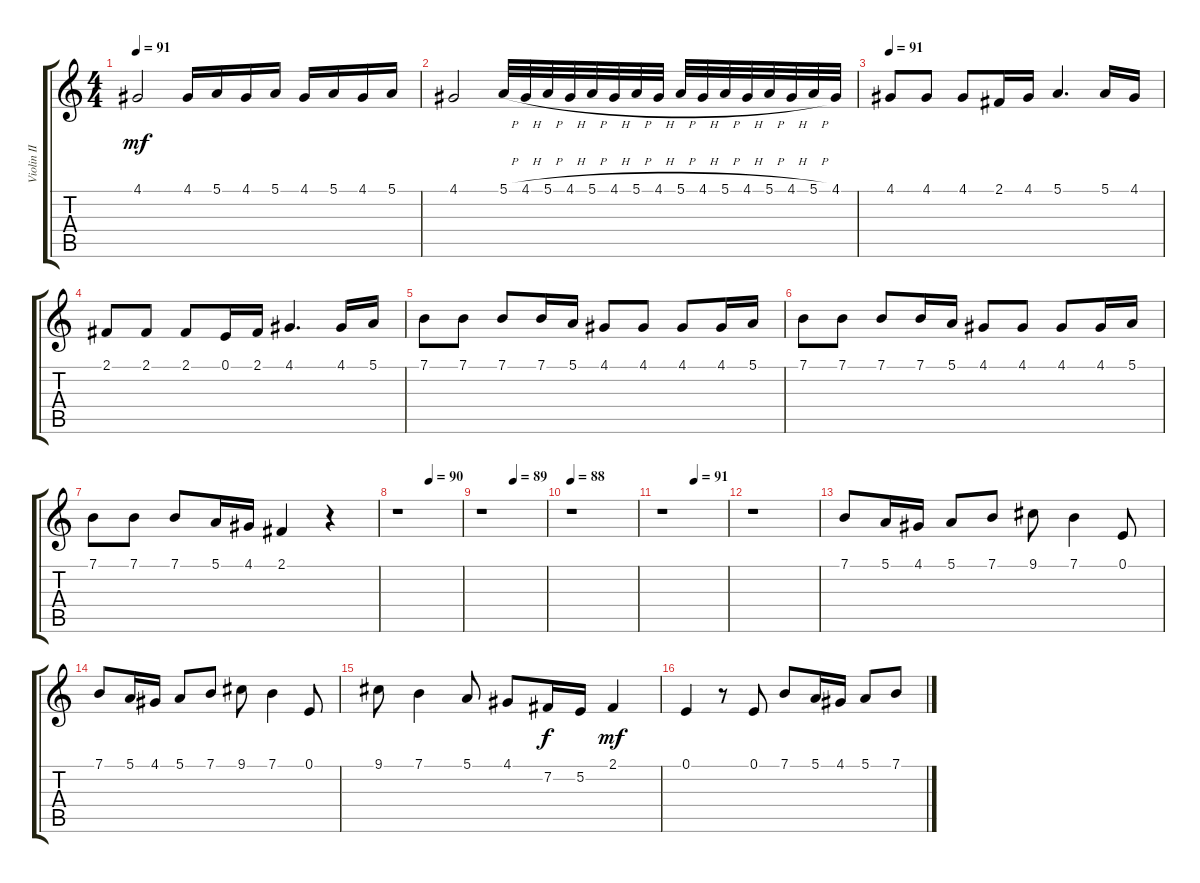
\track ("Violin II" "Violin II") {instrument violin}
\staff {score tabs}
\tuning (E4 B3 G3 D3 A2 E2) {hide}
\ts (4 4)
\tempo 91
\clef g2
\ks c
4.1.2{dy mf} 4.1.16 5.1.16 4.1.16 5.1.16 4.1.16 5.1.16 4.1.16 5.1.16 |
4.1.2 5.1{h}.32 4.1{h}.32 5.1{h}.32 4.1{h}.32 5.1{h}.32 4.1{h}.32 5.1{h}.32 4.1{h}.32 5.1{h}.32 4.1{h}.32 5.1{h}.32 4.1{h}.32 5.1{h}.32 4.1{h}.32 5.1{h}.32 4.1.32 |
\tempo 91
4.1.8 4.1.8 4.1.8 2.1.16 4.1.16 5.1.4{d} 5.1.16 4.1.16 |
2.1.8 2.1.8 2.1.8 0.1.16 2.1.16 4.1.4{d} 4.1.16 5.1.16 |
7.1.8 7.1.8 7.1.8 7.1.16 5.1.16 4.1.8 4.1.8 4.1.8 4.1.16 5.1.16 |
7.1.8 7.1.8 7.1.8 7.1.16 5.1.16 4.1.8 4.1.8 4.1.8 4.1.16 5.1.16 |
7.1.8 7.1.8 7.1.8 5.1.16 4.1.16 2.1.4 r.4 |
\tempo (90 0.5)
r.1 |
\tempo (89 0.5)
r.1 |
\tempo 88
r.1 |
\tempo (91 0.5)
r.1 |
r.1 |
7.1.8 5.1.16 4.1.16 5.1.8 7.1.8 9.1.8 7.1.4 0.1.8 |
7.1.8 5.1.16 4.1.16 5.1.8 7.1.8 9.1.8 7.1.4 0.1.8 |
9.1.8 7.1.4 5.1.8 4.1.8 7.2.16{dy f} 5.2.16 2.1.4{dy mf} |
0.1.4 r.8 0.1.8 7.1.8 5.1.16 4.1.16 5.1.8 7.1.8
